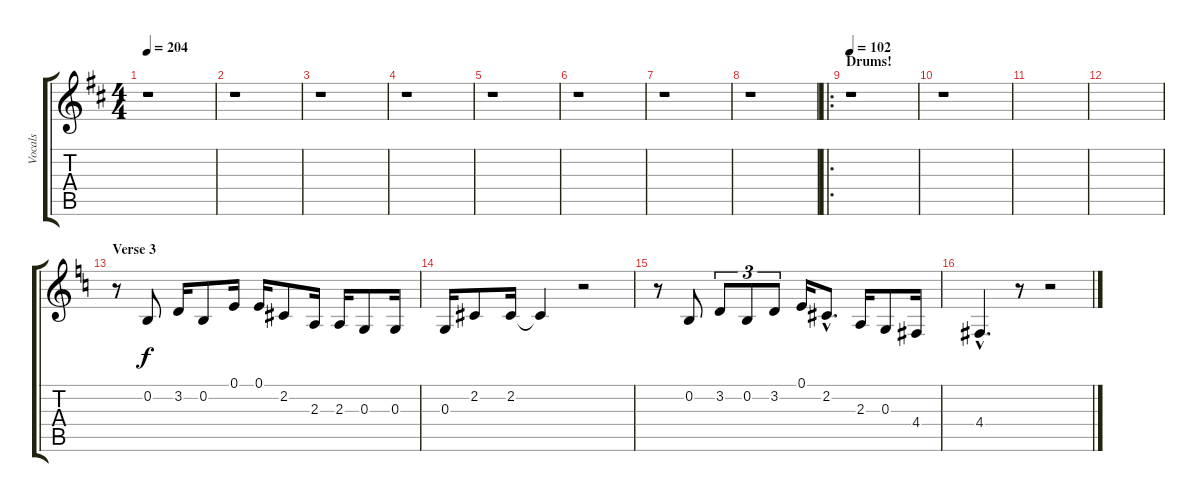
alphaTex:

\track ("Vocals" "Vocals") {instrument oboe}
\staff {score tabs}
\tuning (E4 B3 G3 D3 A2 E2) {hide}
\ts (4 4)
\tempo 204
\clef g2
\ks d
r.1{dy f} |
r.1 |
r.1 |
r.1 |
r.1 |
r.1 |
r.1 |
r.1 |
\ro
\section ("" "Drums!")
\tempo 102
r.1 |
r.1 |
|
|
\section ("" "Verse 3")
\ks c
r.8 0.2.8 3.2.16 0.2.8 0.1.16 0.1.16 2.2.8 2.3.16 2.3.16 0.3.8 0.3.16 |
0.3.16 2.2.8 2.2.16 2.2{t}.4 r.2 |
r.8 0.2.8 3.2.8{tu (3 2)} 0.2.8{tu (3 2)} 3.2.8{tu (3 2)} 0.1.16 2.2{hac}.8{d} 2.3.16 0.3.8 4.4.16 |
4.4{hac}.4{d} r.8 r.2
